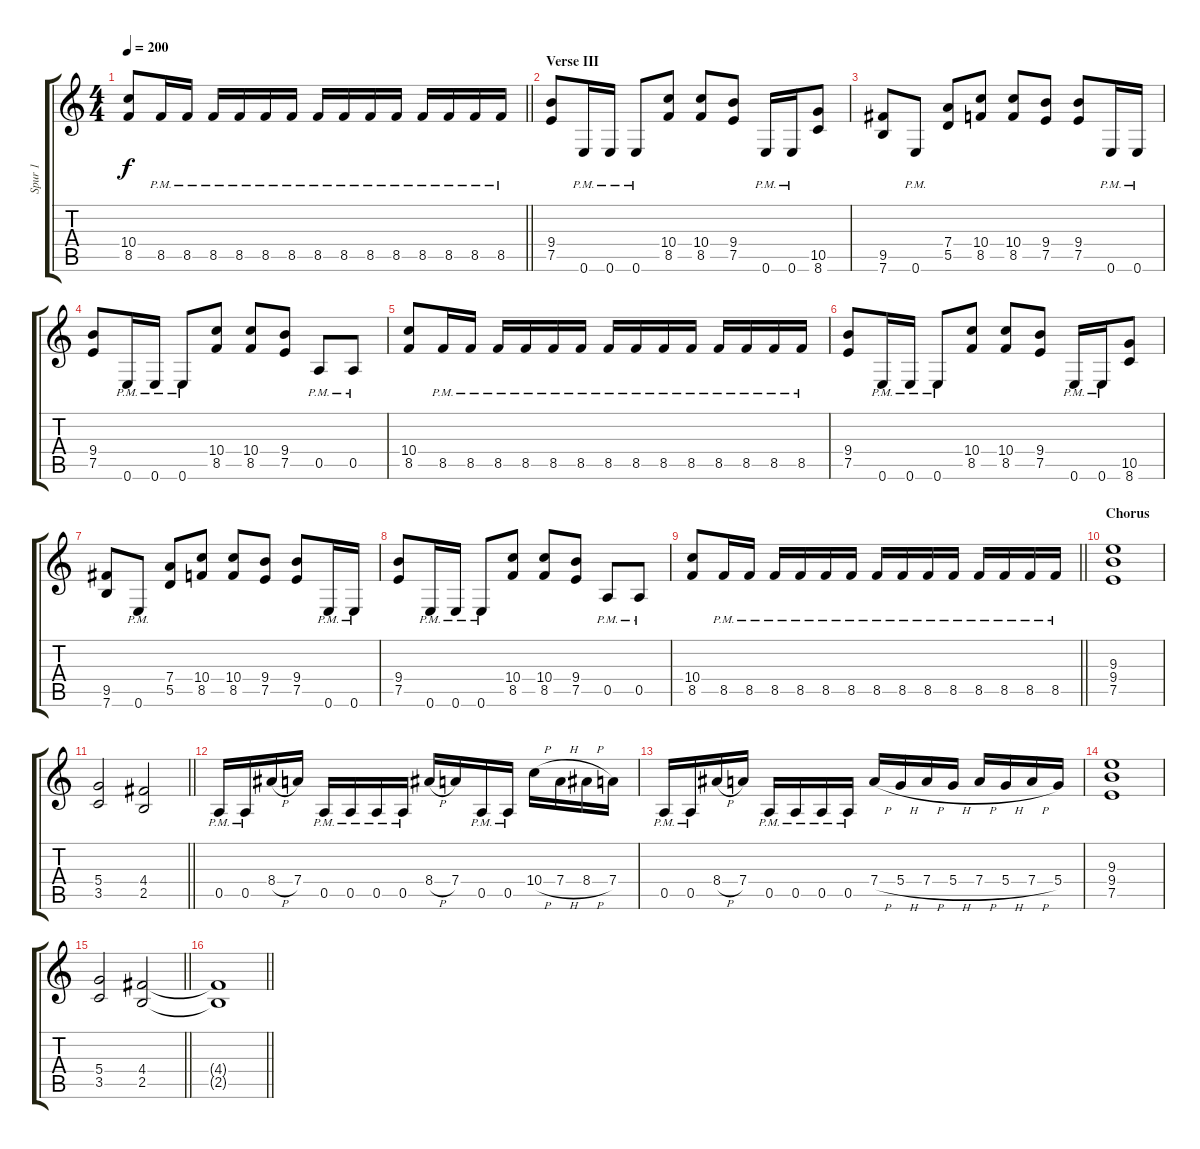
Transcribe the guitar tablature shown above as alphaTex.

\track ("Spur 1" "Spur 1") {instrument distortionguitar}
\staff {score tabs}
\tuning (E4 B3 G3 D3 A2 E2) {hide}
\ts (4 4)
\tempo 200
\clef g2
\barLineRight lightlight
\ks c
(10.4 8.5).8{dy f} 8.5{pm}.16 8.5{pm}.16 8.5{pm}.16 8.5{pm}.16 8.5{pm}.16 8.5{pm}.16 8.5{pm}.16 8.5{pm}.16 8.5{pm}.16 8.5{pm}.16 8.5{pm}.16 8.5{pm}.16 8.5{pm}.16 8.5{pm}.16 |
\section ("" "Verse III")
(9.4 7.5).8 0.6{pm}.16 0.6{pm}.16 0.6{pm}.8 (10.4 8.5).8 (10.4 8.5).8 (9.4 7.5).8 0.6{pm}.16 0.6{pm}.16 (10.5 8.6).8 |
(9.5 7.6).8 0.6{pm}.8 (7.4 5.5).8 (10.4 8.5).8 (10.4 8.5).8 (9.4 7.5).8 (9.4 7.5).8 0.6{pm}.16 0.6{pm}.16 |
(9.4 7.5).8 0.6{pm}.16 0.6{pm}.16 0.6{pm}.8 (10.4 8.5).8 (10.4 8.5).8 (9.4 7.5).8 0.5{pm}.8 0.5{pm}.8 |
(10.4 8.5).8 8.5{pm}.16 8.5{pm}.16 8.5{pm}.16 8.5{pm}.16 8.5{pm}.16 8.5{pm}.16 8.5{pm}.16 8.5{pm}.16 8.5{pm}.16 8.5{pm}.16 8.5{pm}.16 8.5{pm}.16 8.5{pm}.16 8.5{pm}.16 |
(9.4 7.5).8 0.6{pm}.16 0.6{pm}.16 0.6{pm}.8 (10.4 8.5).8 (10.4 8.5).8 (9.4 7.5).8 0.6{pm}.16 0.6{pm}.16 (10.5 8.6).8 |
(9.5 7.6).8 0.6{pm}.8 (7.4 5.5).8 (10.4 8.5).8 (10.4 8.5).8 (9.4 7.5).8 (9.4 7.5).8 0.6{pm}.16 0.6{pm}.16 |
(9.4 7.5).8 0.6{pm}.16 0.6{pm}.16 0.6{pm}.8 (10.4 8.5).8 (10.4 8.5).8 (9.4 7.5).8 0.5{pm}.8 0.5{pm}.8 |
\barLineRight lightlight
(10.4 8.5).8 8.5{pm}.16 8.5{pm}.16 8.5{pm}.16 8.5{pm}.16 8.5{pm}.16 8.5{pm}.16 8.5{pm}.16 8.5{pm}.16 8.5{pm}.16 8.5{pm}.16 8.5{pm}.16 8.5{pm}.16 8.5{pm}.16 8.5{pm}.16 |
\section ("" "Chorus")
(9.3 9.4 7.5).1 |
\barLineRight lightlight
(5.4 3.5).2 (4.4 2.5).2 |
0.5{pm}.16 0.5{pm}.16 8.4{h}.16 7.4.16 0.5{pm}.16 0.5{pm}.16 0.5{pm}.16 0.5{pm}.16 8.4{h}.16 7.4.16 0.5{pm}.16 0.5{pm}.16 10.4{h}.16 7.4{h}.16 8.4{h}.16 7.4.16 |
0.5{pm}.16 0.5{pm}.16 8.4{h}.16 7.4.16 0.5{pm}.16 0.5{pm}.16 0.5{pm}.16 0.5{pm}.16 7.4{h}.16 5.4{h}.16 7.4{h}.16 5.4{h}.16 7.4{h}.16 5.4{h}.16 7.4{h}.16 5.4.16 |
(9.3 9.4 7.5).1 |
\barLineRight lightlight
(5.4 3.5).2 (4.4 2.5).2 |
\barLineRight lightlight
(4.4{t} 2.5{t}).1
